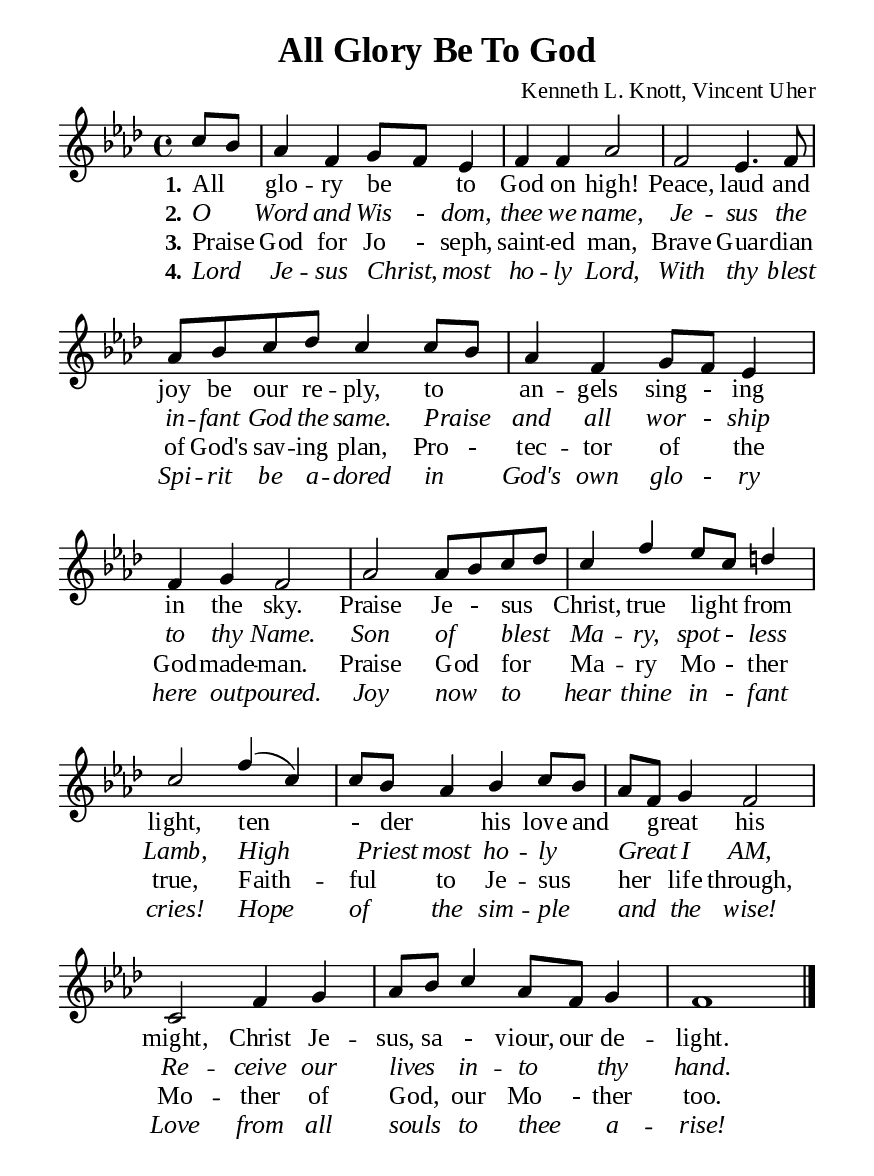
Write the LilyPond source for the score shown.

\version "2.18.2"

\header {
  title = "All Glory Be To God"
  composer = "Kenneth L. Knott, Vincent Uher"
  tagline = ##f
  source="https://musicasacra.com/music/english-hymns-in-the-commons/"
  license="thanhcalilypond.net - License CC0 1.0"
}

global= {
  \key f \minor
  \time 4/4
  \override Score.BarNumber.break-visibility = ##(#f #f #f)
}

\paper {
  #(set-paper-size "a5")
  top-margin = 10\mm
  bottom-marign = 10\mm
  left-margin = 10\mm
  right-margin = 10\mm
  indent = #0
  #(define fonts
	 (make-pango-font-tree "Liberation Serif"
	 		       "Liberation Serif"
			       "Liberation Serif"
			       (/ 20 20)))
  system-system-spacing = #'((basic-distance . 3) (padding . 3))
}

printItalic = \with {
  \override LyricText.font-shape = #'italic
}

% Verse music
musicVerseSoprano = \relative c'' {
                    \partial 4 c8 bes |
  %{	01	%} aes4 f g8 f ees4 |
  %{	02	%} f f aes2 |
  %{	03	%} f2 ees4. f8 |
  %{	04	%} aes8 bes c des c4 c8 bes |
  %{	05	%} aes4 f g8 f ees4 |
  %{	06	%} f g f2 |
  %{	07	%} aes2 aes8 bes c des |
  %{	08	%} c4 f ees8 c d!4 |
  %{	09	%} c2 f4 (c) |
  %{	10	%} c8 bes aes4 bes c8 bes |
  %{	11	%} aes f g4 f2 |
  %{	12	%} c f4 g |
  %{	13	%} aes8 bes c4 aes8 f g4 |
  %{	14	%} f1 \bar "|."
}

% Verse lyrics
verseOne = \lyricmode {
  \set stanza = #"1."
  All _ glo -- ry be _ to God on high!
  Peace, laud and joy be our re -- ply, to _ an -- gels sing - ing in the sky.
  Praise Je - sus _ Christ, true light _ from light, ten - der _ his love and _ great _ his might,
  Christ Je -- sus, sa - viour, our de -- light.
}

verseTwo = \lyricmode {
  \set stanza = #"2."
  O _ Word and Wis - dom, thee we name,
  Je -- sus the in -- fant God the same. Praise _ and all wor - ship to thy Name.
  Son of _ blest _ Ma -- ry, spot - less Lamb, High _ Priest most ho -- ly _ Great _ I AM,
  Re -- ceive our lives _ in -- to _ thy hand.
}

verseThree = \lyricmode {
  \set stanza = #"3."
  Praise _ God for Jo - seph, saint -- ed man,
  Brave Guar -- dian of God's sav -- ing plan, Pro - tec -- tor of _ the God -- made -- man.
  Praise God _ for _ Ma -- ry Mo - ther true, Faith -- ful _ to Je -- sus _ her _ life through,
  Mo -- ther of God, _ our Mo - ther too.
}

verseFour = \lyricmode {
  \set stanza = #"4."
  Lord _ Je -- sus Christ, _ most ho -- ly Lord,
  With thy blest Spi -- rit be a -- dored in _ God's own glo - ry here out -- poured.
  Joy now _ to _ hear thine in - fant cries! Hope of _ the sim -- ple _ and _ the wise!
  Love from all souls _ to thee _ a -- rise!
}

% Layout
\score {
    \new ChoirStaff <<
      \new Staff <<
        \clef "treble"
        \new Voice = "sopranos" { \global \stemUp \slurUp \musicVerseSoprano }
      >>
      \new Lyrics \lyricsto sopranos \verseOne
      \new Lyrics \printItalic \lyricsto sopranos \verseTwo
      \new Lyrics \lyricsto sopranos \verseThree
      \new Lyrics \printItalic \lyricsto sopranos \verseFour
    >>
}
